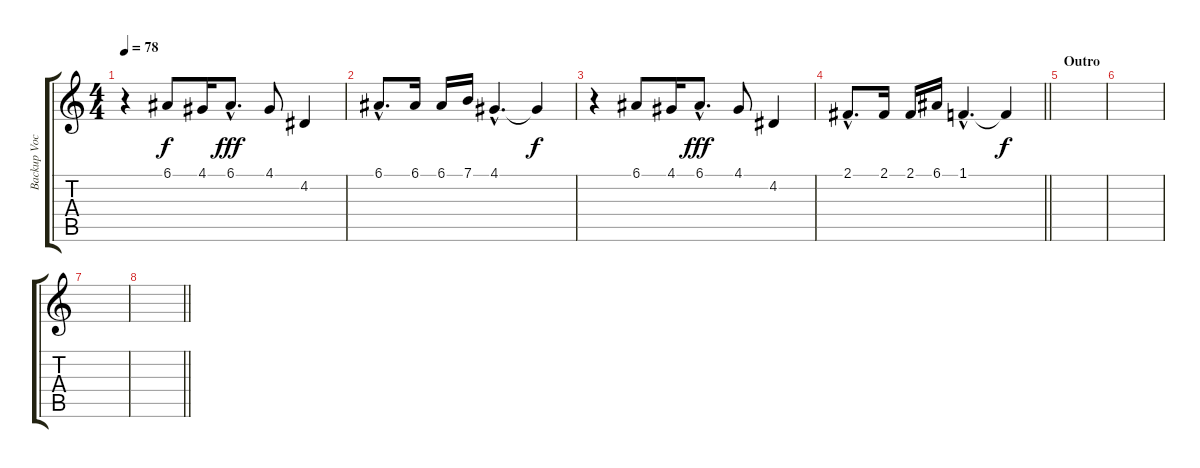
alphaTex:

\track ("Backup Vocals" "Backup Voc") {instrument stringensemble1}
\staff {score tabs}
\tuning (E4 B3 G3 D3 A2 E2) {hide}
\ts (4 4)
\tempo 78
\clef g2
\ks c
r.4{dy f} 6.1.8 4.1.16 6.1{hac}.8{d dy fff} 4.1.8 4.2.4 |
6.1{hac}.8{d} 6.1.16 6.1.16 7.1.16 4.1{hac}.4{d} 4.1{t}.4{dy f} |
r.4 6.1.8 4.1.16 6.1{hac}.8{d dy fff} 4.1.8 4.2.4 |
\barLineRight lightlight
2.1{hac}.8{d} 2.1.16 2.1.16 6.1.16 1.1{hac}.4{d} 1.1{t}.4{dy f} |
\section ("" "Outro")
|
|
|
\barLineRight lightlight
